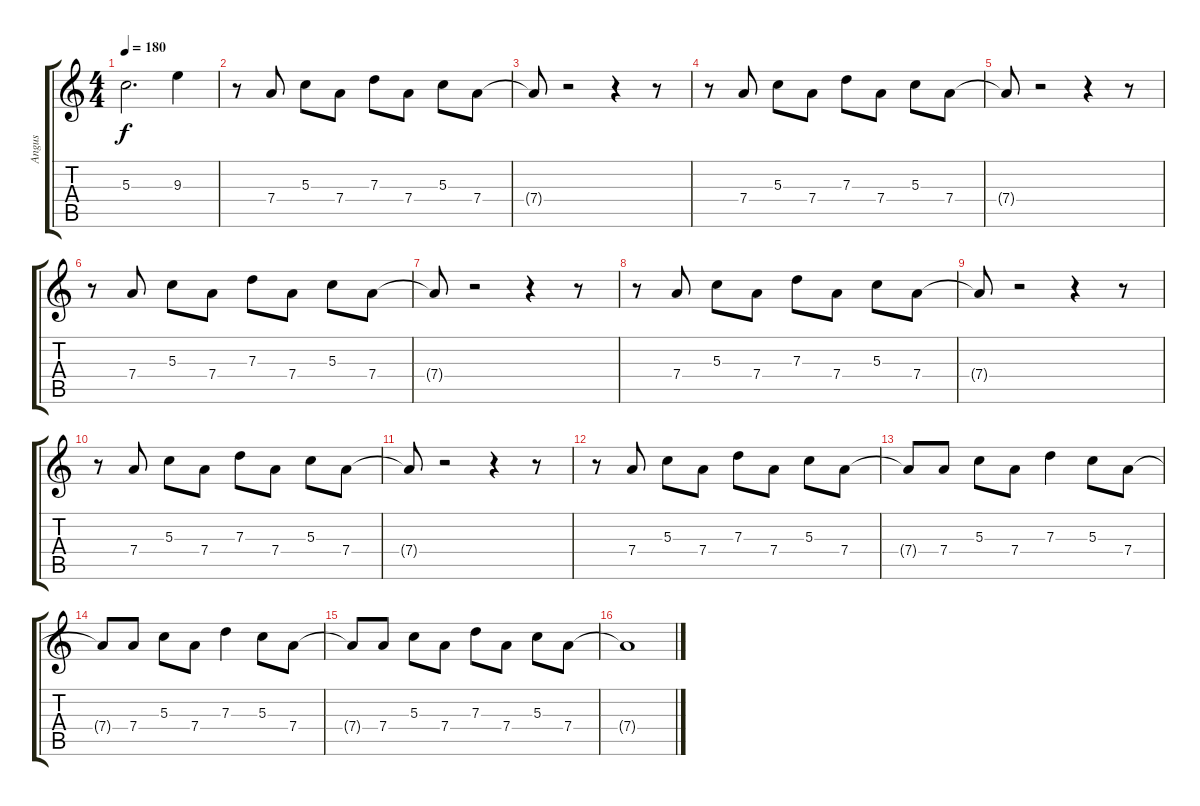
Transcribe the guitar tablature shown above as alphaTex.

\track ("Angus" "Angus") {instrument distortionguitar}
\staff {score tabs}
\tuning (E4 B3 G3 D3 A2 E2) {hide}
\ts (4 4)
\tempo 180
\clef g2
\ks c
5.3{t}.2{d dy f} 9.3.4 |
r.8 7.4.8 5.3.8 7.4.8 7.3.8 7.4.8 5.3.8 7.4.8 |
7.4{t}.8 r.2 r.4 r.8 |
r.8 7.4.8 5.3.8 7.4.8 7.3.8 7.4.8 5.3.8 7.4.8 |
7.4{t}.8 r.2 r.4 r.8 |
r.8 7.4.8 5.3.8 7.4.8 7.3.8 7.4.8 5.3.8 7.4.8 |
7.4{t}.8 r.2 r.4 r.8 |
r.8 7.4.8 5.3.8 7.4.8 7.3.8 7.4.8 5.3.8 7.4.8 |
7.4{t}.8 r.2 r.4 r.8 |
r.8 7.4.8 5.3.8 7.4.8 7.3.8 7.4.8 5.3.8 7.4.8 |
7.4{t}.8 r.2 r.4 r.8 |
r.8 7.4.8 5.3.8 7.4.8 7.3.8 7.4.8 5.3.8 7.4.8 |
7.4{t}.8 7.4.8 5.3.8 7.4.8 7.3.4 5.3.8 7.4.8 |
7.4{t}.8 7.4.8 5.3.8 7.4.8 7.3.4 5.3.8 7.4.8 |
7.4{t}.8 7.4.8 5.3.8 7.4.8 7.3.8 7.4.8 5.3.8 7.4.8 |
7.4{t}.1
